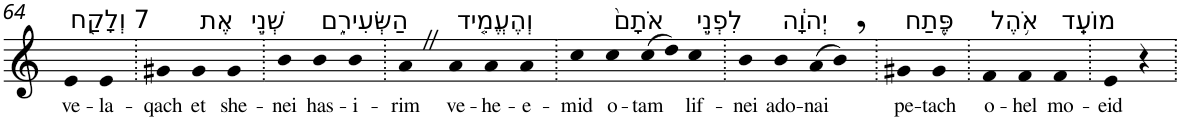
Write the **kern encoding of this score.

**kern	**text
*part1	*part1
*staff1	*staff1
*I"Piano	*
*I'Pno	*
!!LO:PB:g=z
*clefG2	*
*k[]	*
=64	=64
!LO:TX:a:t=7 וְלָקַ֖ח	!
!	!LO:LY:b
4e	ve-
!	!LO:LY:b
4e	-la-
=65.	=65.
!	!LO:LY:b
4g#X	-qach
!LO:TX:a:t=אֶת	!
!	!LO:LY:b
4g#	et
!LO:TX:a:t=שְׁנֵ֣י	!
!	!LO:LY:b
4g#	she-
=66.	=66.
!	!LO:LY:b
4b	-nei
!LO:TX:a:t=הַשְּׂעִירִ֑ם	!
!	!LO:LY:b
4b	has-
!	!LO:LY:b
4b	-i-
=67.	=67.
!	!LO:LY:b
4aZ	-rim
!LO:TX:a:t=וְהֶעֱמִ֤יד	!
!	!LO:LY:b
4a	ve-
!	!LO:LY:b
4a	-he-
!	!LO:LY:b
4a	-e-
=68.	=68.
!	!LO:LY:b
4cc	-mid
!LO:TX:a:t=אֹתָם֙	!
!	!LO:LY:b
4cc	o-
!	!LO:LY:b
(>8cc	-tam
8dd)	.
!LO:TX:a:t=לִפְנֵ֣י	!
!	!LO:LY:b
4cc	lif-
=69.	=69.
!	!LO:LY:b
4b	-nei
!LO:TX:a:t=יְהוָ֔ה	!
!	!LO:LY:b
4b	ado-
!	!LO:LY:b
(>8a	-nai
8b,)	.
=70.	=70.
!LO:TX:a:t=פֶּ֖תַח	!
!	!LO:LY:b
4g#X	pe-
!	!LO:LY:b
4g#	-tach
=71.	=71.
!LO:TX:a:t=אֹ֥הֶל	!
!	!LO:LY:b
4f	o-
!	!LO:LY:b
4f	-hel
!LO:TX:a:t=מוֹעֵֽד	!
!	!LO:LY:b
4f	mo-
=72.	=72.
!	!LO:LY:b
4e	-eid
4r	.
=.	=.
*-	*-
